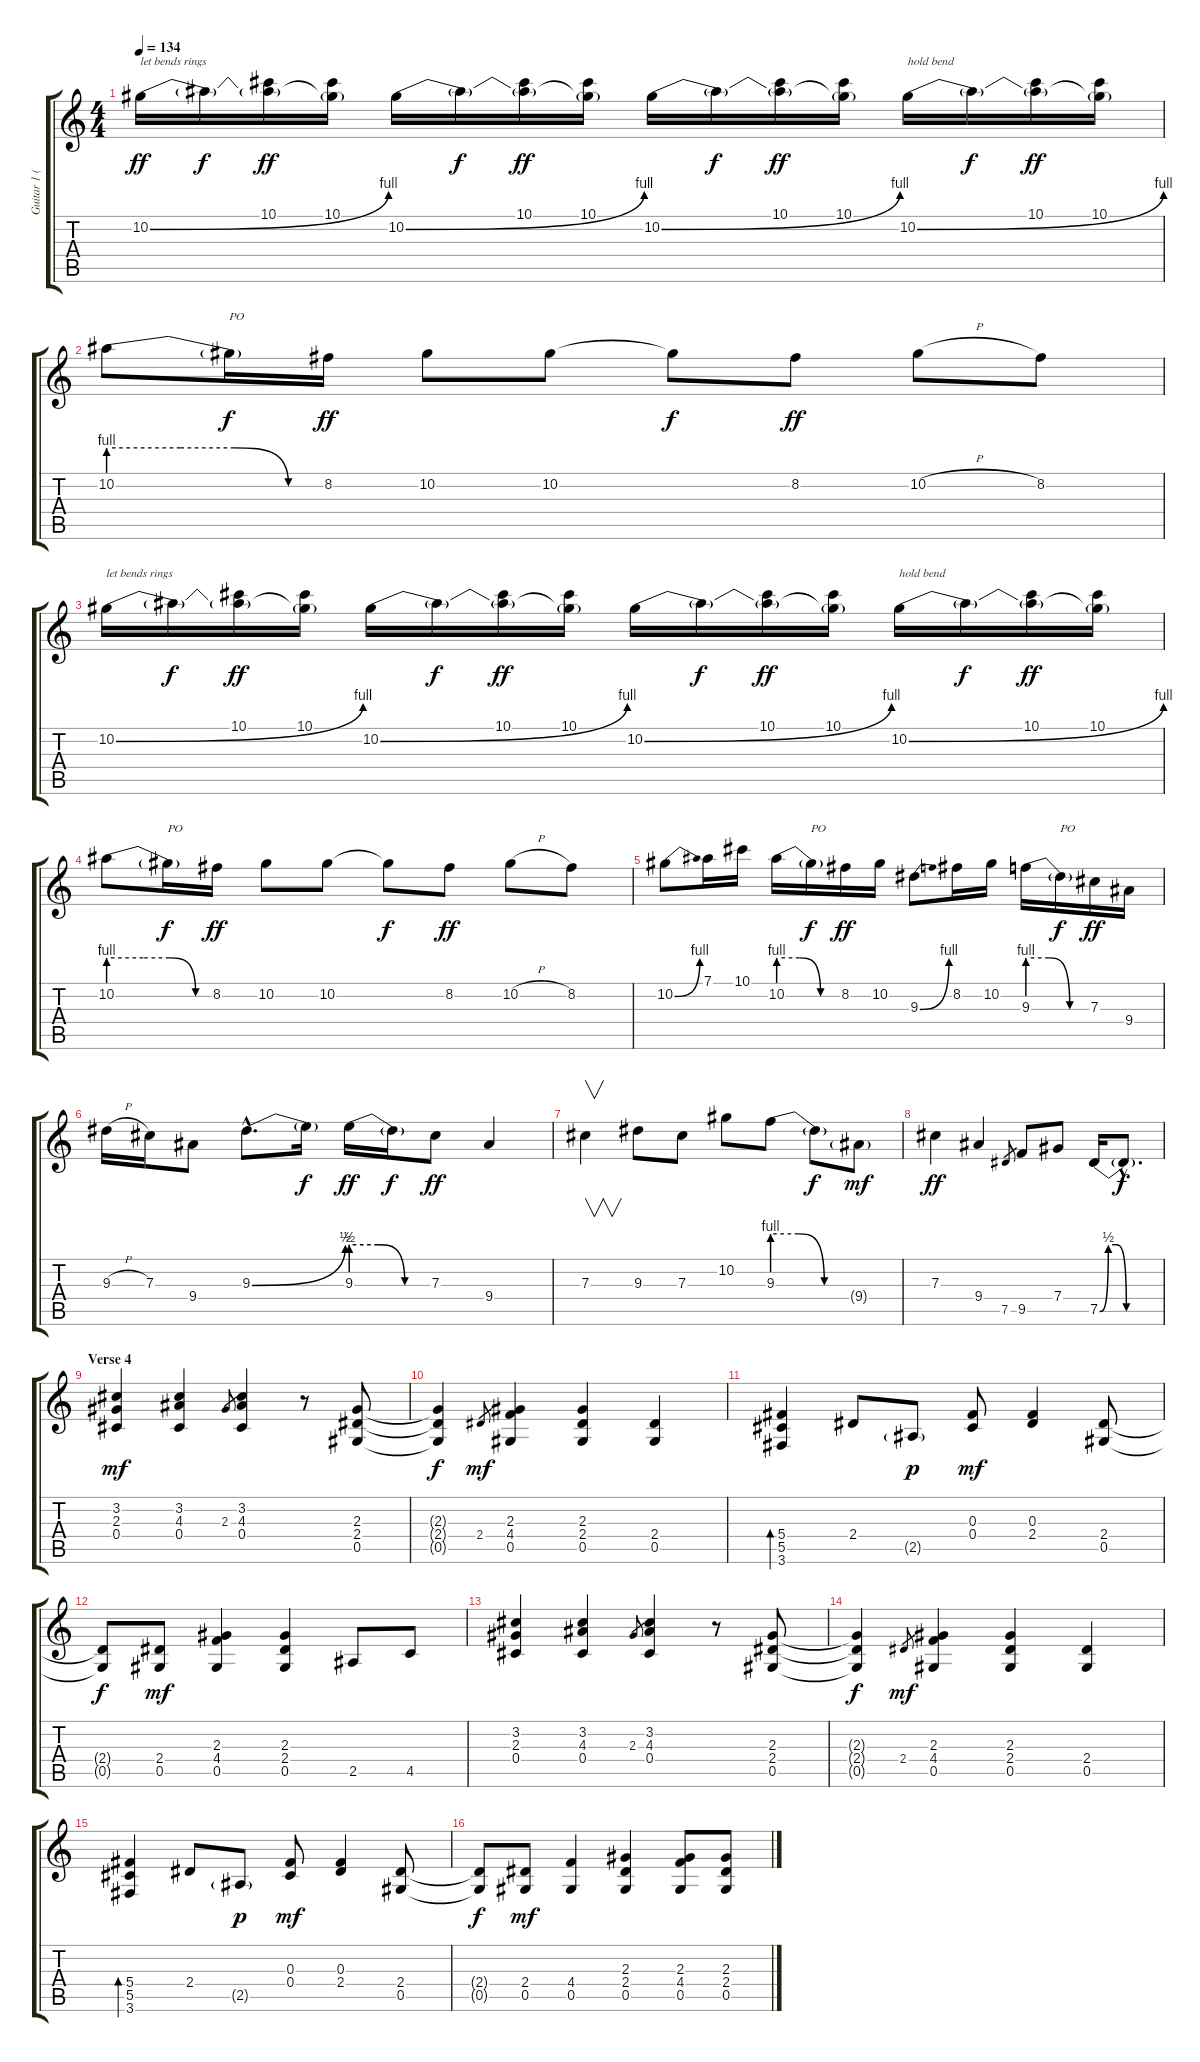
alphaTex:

\track ("Guitar 1 (Slash)" "Guitar 1 (") {instrument acousticguitarsteel}
\staff {score tabs}
\tuning (Eb4 Bb3 Gb3 Db3 Ab2 Eb2) {hide}
\ts (4 4)
\tempo 134
\clef g2
\ks c
10.2{be (bend 0 0 60 4)}.16{txt "let bends rings" dy ff} 10.2{t}.16{dy f} (10.1 10.2{t}).16{dy ff} (10.1 10.2{t}).16 10.2{be (bend 0 0 60 4)}.16 10.2{t}.16{dy f} (10.1 10.2{t}).16{dy ff} (10.1 10.2{t}).16 10.2{be (bend 0 0 60 4)}.16 10.2{t}.16{dy f} (10.1 10.2{t}).16{dy ff} (10.1 10.2{t}).16 10.2{be (bend 0 0 60 4)}.16{txt "hold bend"} 10.2{t}.16{dy f} (10.1 10.2{t}).16{dy ff} (10.1 10.2{t}).16 |
10.2{be (custom 0 4 20 4 35 4 50 0 60 0)}.8 10.2{t}.16{txt "PO" dy f} 8.2.16{dy ff} 10.2.8 10.2.8 10.2{t}.8{dy f} 8.2.8{dy ff} 10.2{h}.8 8.2.8 |
10.2{be (bend 0 0 60 4)}.16{txt "let bends rings"} 10.2{t}.16{dy f} (10.1 10.2{t}).16{dy ff} (10.1 10.2{t}).16 10.2{be (bend 0 0 60 4)}.16 10.2{t}.16{dy f} (10.1 10.2{t}).16{dy ff} (10.1 10.2{t}).16 10.2{be (bend 0 0 60 4)}.16 10.2{t}.16{dy f} (10.1 10.2{t}).16{dy ff} (10.1 10.2{t}).16 10.2{be (bend 0 0 60 4)}.16{txt "hold bend"} 10.2{t}.16{dy f} (10.1 10.2{t}).16{dy ff} (10.1 10.2{t}).16 |
10.2{be (custom 0 4 20 4 35 4 50 0 60 0)}.8 10.2{t}.16{txt "PO" dy f} 8.2.16{dy ff} 10.2.8 10.2.8 10.2{t}.8{dy f} 8.2.8{dy ff} 10.2{h}.8 8.2.8 |
10.2{be (bend 0 0 60 4)}.8 7.1.16 10.1.16 10.2{be (custom 0 4 20 4 40 0 60 0)}.16 10.2{t}.16{txt "PO" dy f} 8.2.16{dy ff} 10.2.16 9.3{be (bend 0 0 60 4)}.8 8.2.16 10.2.16 9.3{be (custom 0 4 20 4 40 0 60 0)}.16 9.3{t}.16{txt "PO" dy f} 7.3.16{dy ff} 9.4.16 |
9.3{h}.16 7.3.16 9.4.8 9.3{be (bend 0 0 60 2) hac}.8{d} 9.3{t}.16{dy f} 9.3{be (custom 0 2 20 2 40 0 60 0)}.16{dy ff} 9.3{t}.16{dy f} 7.3.8{dy ff} 9.4.4 |
7.3.4{v} 9.3.8 7.3.8 10.2.8 9.3{be (custom 0 4 20 4 40 0 60 0)}.8 9.3{t}.8{dy f} 9.4{g}.8{dy mf} |
7.3.4{dy ff} 9.4.4 7.5.8{gr} 9.5.8 7.4.8 7.5{be (custom 0 0 8 2 15 2 25 0 45 0 60 0)}.16 7.5{hac t}.8{d dy f} |
\section ("" "Verse 4")
(3.2 2.3 0.4).4{dy mf} (3.2 4.3 0.4).4 2.3.8{gr} (3.2 4.3 0.4).4 r.8 (2.3 2.4 0.5).8 |
(2.3{t} 2.4{t} 0.5{t}).4{dy f} 2.4.8{gr dy mf} (2.3 4.4 0.5).4 (2.3 2.4 0.5).4 (2.4 0.5).4 |
(5.4 5.5 3.6).4{bd 120} 2.4.8 2.5{g}.8{dy p} (0.3 0.4).8{dy mf} (0.3 2.4).4 (2.4 0.5).8 |
(2.4{t} 0.5{t}).8{dy f} (2.4 0.5).8{dy mf} (2.3 4.4 0.5).4 (2.3 2.4 0.5).4 2.5.8 4.5.8 |
(3.2 2.3 0.4).4 (3.2 4.3 0.4).4 2.3.8{gr} (3.2 4.3 0.4).4 r.8 (2.3 2.4 0.5).8 |
(2.3{t} 2.4{t} 0.5{t}).4{dy f} 2.4.8{gr dy mf} (2.3 4.4 0.5).4 (2.3 2.4 0.5).4 (2.4 0.5).4 |
(5.4 5.5 3.6).4{bd 120} 2.4.8 2.5{g}.8{dy p} (0.3 0.4).8{dy mf} (0.3 2.4).4 (2.4 0.5).8 |
(2.4{t} 0.5{t}).8{dy f} (2.4 0.5).8{dy mf} (4.4 0.5).4 (2.3 2.4 0.5).4 (2.3 4.4 0.5).8 (2.3 2.4 0.5).8
